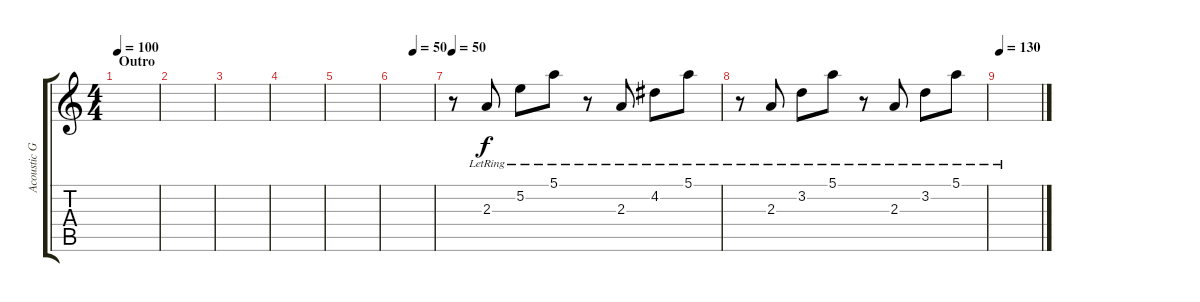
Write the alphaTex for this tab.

\track ("Acoustic Guitar 2" "Acoustic G") {instrument acousticguitarsteel}
\staff {score tabs}
\tuning (E4 B3 G3 D3 A2 E2) {hide}
\ts (4 4)
\section ("" "Outro")
\tempo 100
\clef g2
\ks c
|
|
|
|
|
\tempo (50 0.5)
|
\tempo 50
r.8 2.3{lr}.8 5.2{lr}.8 5.1{lr}.8 r.8 2.3{lr}.8 4.2{lr}.8 5.1{lr}.8 |
r.8 2.3{lr}.8 3.2{lr}.8 5.1{lr}.8 r.8 2.3{lr}.8 3.2{lr}.8 5.1{lr}.8 |
\tempo 130
